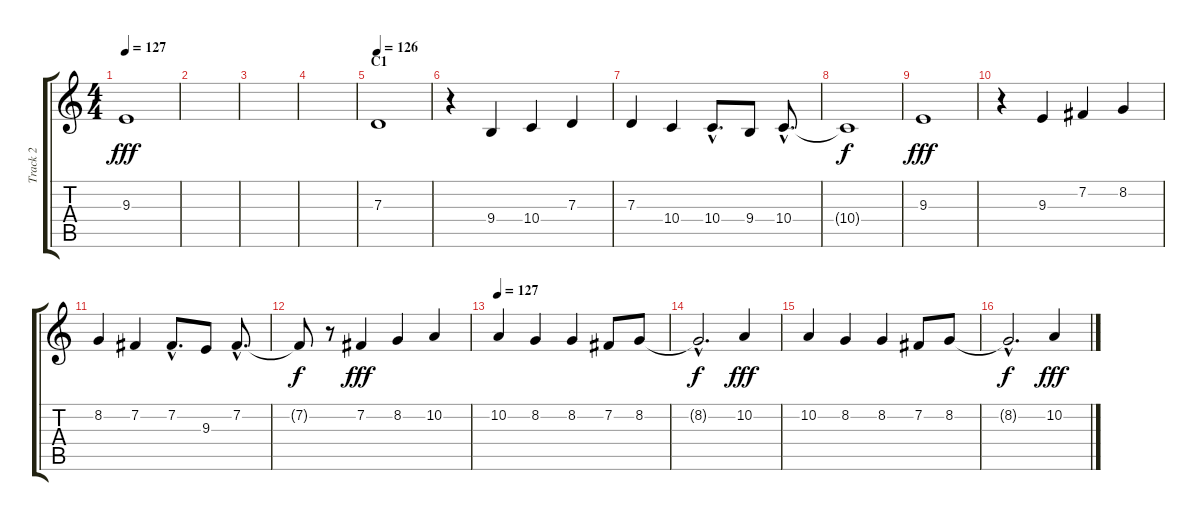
\track ("Track 2" "Track 2") {instrument stringensemble1}
\staff {score tabs}
\tuning (E4 B3 G3 D3 A2 E2) {hide}
\ts (4 4)
\tempo 127
\clef g2
\ks c
9.3.1{dy fff} |
|
|
|
\section ("" "C1")
\tempo 126
7.3.1 |
r.4 9.4.4 10.4.4 7.3.4 |
7.3.4 10.4.4 10.4{hac}.8{d} 9.4.8 10.4{hac}.8{d} |
10.4{t}.1{dy f} |
9.3.1{dy fff} |
r.4 9.3.4 7.2.4 8.2.4 |
8.2.4 7.2.4 7.2{hac}.8{d} 9.3.8 7.2{hac}.8{d} |
7.2{t}.8{dy f} r.8 7.2.4{dy fff} 8.2.4 10.2.4 |
\tempo 127
10.2.4 8.2.4 8.2.4 7.2.8 8.2.8 |
8.2{hac t}.2{d dy f} 10.2.4{dy fff} |
10.2.4 8.2.4 8.2.4 7.2.8 8.2.8 |
8.2{hac t}.2{d dy f} 10.2.4{dy fff}
